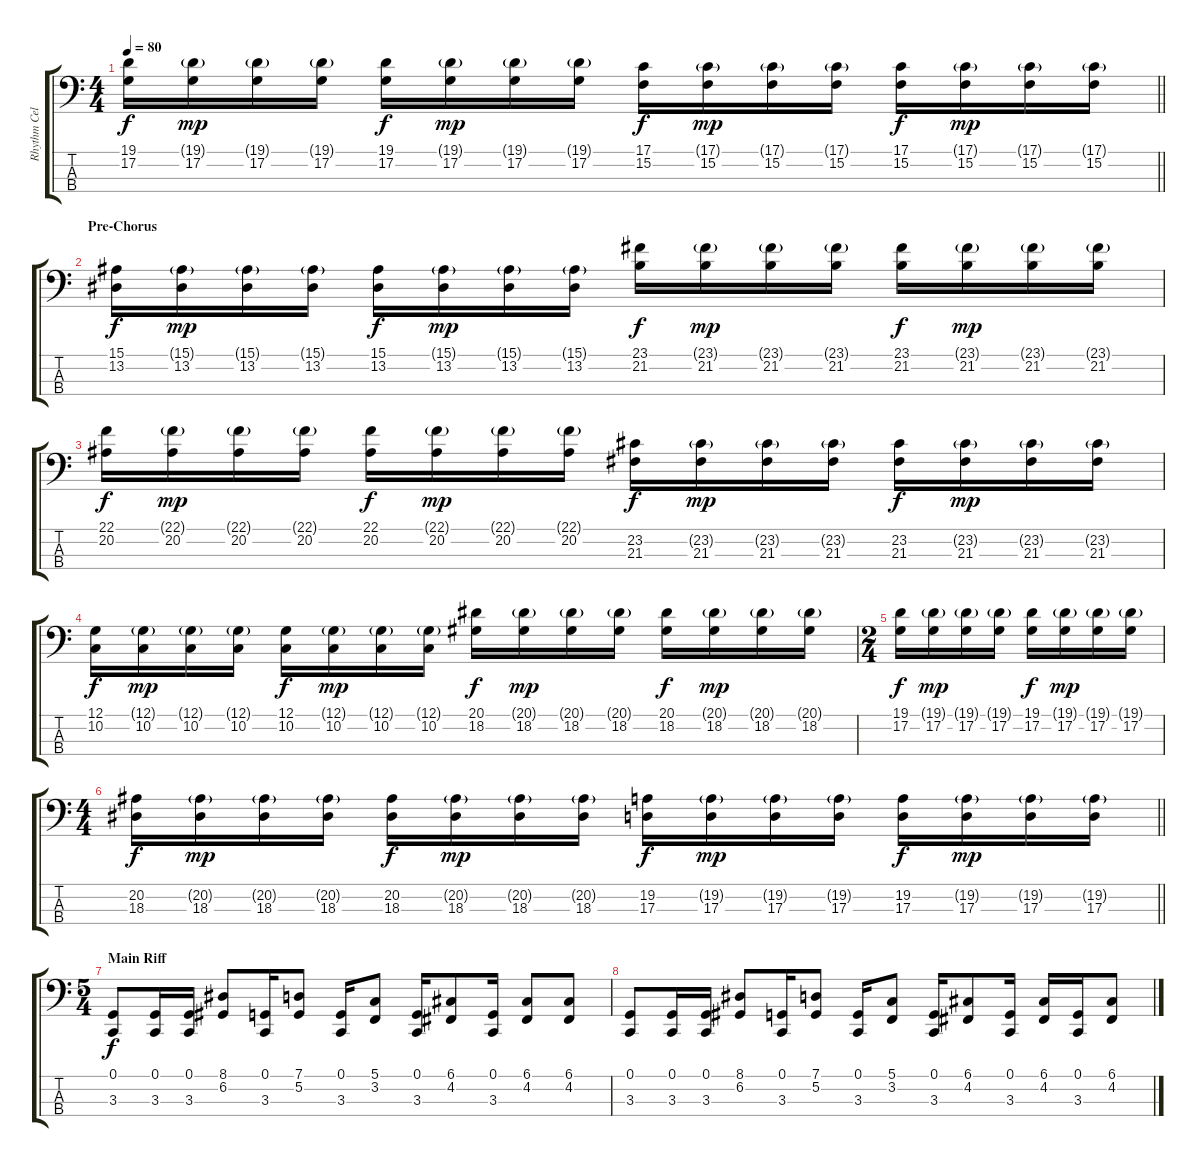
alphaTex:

\track ("Rhythm Cello" "Rhythm Cel") {instrument cello}
\staff {score tabs}
\tuning (G2 D2 A1 D1) {hide}
\ts (4 4)
\tempo 80
\clef f4
\barLineRight lightlight
\ks c
(19.1 17.2).16{dy f} (19.1{g} 17.2).16{dy mp} (19.1{g} 17.2).16 (19.1{g} 17.2).16 (19.1 17.2).16{dy f} (19.1{g} 17.2).16{dy mp} (19.1{g} 17.2).16 (19.1{g} 17.2).16 (17.1 15.2).16{dy f} (17.1{g} 15.2).16{dy mp} (17.1{g} 15.2).16 (17.1{g} 15.2).16 (17.1 15.2).16{dy f} (17.1{g} 15.2).16{dy mp} (17.1{g} 15.2).16 (17.1{g} 15.2).16 |
\section ("" "Pre-Chorus")
(15.1 13.2).16{dy f} (15.1{g} 13.2).16{dy mp} (15.1{g} 13.2).16 (15.1{g} 13.2).16 (15.1 13.2).16{dy f} (15.1{g} 13.2).16{dy mp} (15.1{g} 13.2).16 (15.1{g} 13.2).16 (23.1 21.2).16{dy f} (23.1{g} 21.2).16{dy mp} (23.1{g} 21.2).16 (23.1{g} 21.2).16 (23.1 21.2).16{dy f} (23.1{g} 21.2).16{dy mp} (23.1{g} 21.2).16 (23.1{g} 21.2).16 |
(22.1 20.2).16{dy f} (22.1{g} 20.2).16{dy mp} (22.1{g} 20.2).16 (22.1{g} 20.2).16 (22.1 20.2).16{dy f} (22.1{g} 20.2).16{dy mp} (22.1{g} 20.2).16 (22.1{g} 20.2).16 (23.2 21.3).16{dy f} (23.2{g} 21.3).16{dy mp} (23.2{g} 21.3).16 (23.2{g} 21.3).16 (23.2 21.3).16{dy f} (23.2{g} 21.3).16{dy mp} (23.2{g} 21.3).16 (23.2{g} 21.3).16 |
(12.1 10.2).16{dy f} (12.1{g} 10.2).16{dy mp} (12.1{g} 10.2).16 (12.1{g} 10.2).16 (12.1 10.2).16{dy f} (12.1{g} 10.2).16{dy mp} (12.1{g} 10.2).16 (12.1{g} 10.2).16 (20.1 18.2).16{dy f} (20.1{g} 18.2).16{dy mp} (20.1{g} 18.2).16 (20.1{g} 18.2).16 (20.1 18.2).16{dy f} (20.1{g} 18.2).16{dy mp} (20.1{g} 18.2).16 (20.1{g} 18.2).16 |
\ts (2 4)
(19.1 17.2).16{dy f} (19.1{g} 17.2).16{dy mp} (19.1{g} 17.2).16 (19.1{g} 17.2).16 (19.1 17.2).16{dy f} (19.1{g} 17.2).16{dy mp} (19.1{g} 17.2).16 (19.1{g} 17.2).16 |
\ts (4 4)
\barLineRight lightlight
(20.2 18.3).16{dy f} (20.2{g} 18.3).16{dy mp} (20.2{g} 18.3).16 (20.2{g} 18.3).16 (20.2 18.3).16{dy f} (20.2{g} 18.3).16{dy mp} (20.2{g} 18.3).16 (20.2{g} 18.3).16 (19.2 17.3).16{dy f} (19.2{g} 17.3).16{dy mp} (19.2{g} 17.3).16 (19.2{g} 17.3).16 (19.2 17.3).16{dy f} (19.2{g} 17.3).16{dy mp} (19.2{g} 17.3).16 (19.2{g} 17.3).16 |
\ts (5 4)
\section ("" "Main Riff")
(0.1 3.3).8{dy f volume 12} (0.1 3.3).16 (0.1 3.3).16 (8.1 6.2).8 (0.1 3.3).16 (7.1 5.2).8 (0.1 3.3).16 (5.1 3.2).8 (0.1 3.3).16 (6.1 4.2).8 (0.1 3.3).16 (6.1 4.2).8 (6.1 4.2).8 |
(0.1 3.3).8 (0.1 3.3).16 (0.1 3.3).16 (8.1 6.2).8 (0.1 3.3).16 (7.1 5.2).8 (0.1 3.3).16 (5.1 3.2).8 (0.1 3.3).16 (6.1 4.2).8 (0.1 3.3).16 (6.1 4.2).16 (0.1 3.3).16 (6.1 4.2).8
